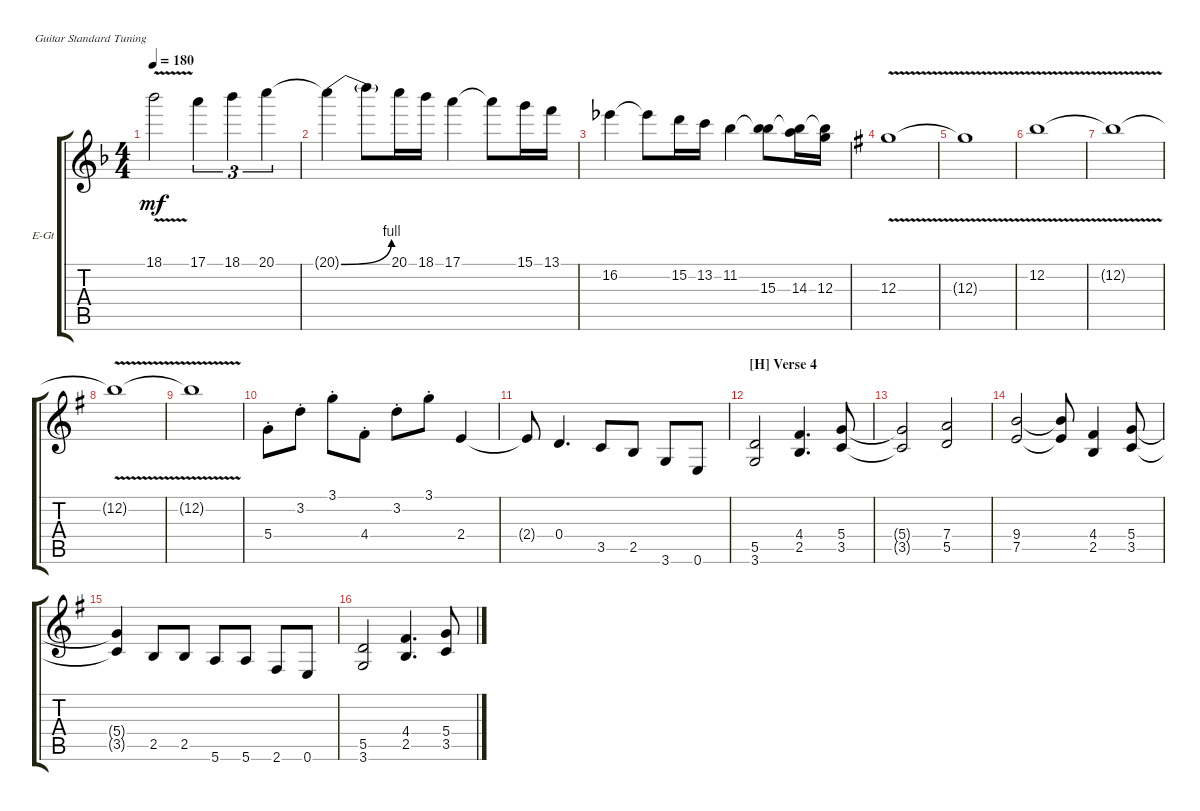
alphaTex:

\defaultSystemsLayout 4
\bracketExtendMode groupsimilarinstruments
\firstSystemTrackNameOrientation horizontal
\otherSystemsTrackNameOrientation horizontal
\track ("Electric Guitar" "E-Gt") {instrument overdrivenguitar}
\staff {score tabs}
\tuning (E4 B3 G3 D3 A2 E2)
\ts (4 4)
\tempo 180
\clef g2
\ks f
18.1{v t}.2{dy mf} 17.1.4{tu (3 2)} 18.1.4{tu (3 2)} 20.1.4{tu (3 2)} |
20.1{be (bend 0 0 15 4) t}.4 20.1{t}.8 20.1.16 18.1.16 17.1.4 17.1{t}.8 15.1.16 13.1.16 |
16.2.4 16.2{t}.8 15.2.16 13.2.16 11.2.4 (15.3 11.2{t}).8 (14.3 11.2{t}).16 (12.3 11.2{t}).16 |
\ks g
12.3{v}.1 |
12.3{v t}.1 |
12.2{v}.1 |
12.2{v t}.1 |
12.2{v t}.1 |
12.2{v t}.1 |
5.4{st}.8 3.2{st}.8 3.1{st}.8 4.4{st}.8 3.2{st}.8 3.1{st}.8 2.4.4 |
2.4{t}.8 0.4.4{d} 3.5.8 2.5.8 3.6.8 0.6.8 |
\section ("H" "Verse 4")
(3.6 5.5).2 (2.5 4.4).4{d} (3.5 5.4).8 |
(3.5{t} 5.4{t}).2 (5.5 7.4).2 |
(7.5 9.4).2 (7.5{t} 9.4{t}).8 (2.5 4.4).4 (3.5 5.4).8 |
(3.5{t} 5.4{t}).4 2.5.8 2.5.8 5.6.8 5.6.8 2.6.8 0.6.8 |
(3.6 5.5).2 (2.5 4.4).4{d} (3.5 5.4).8
